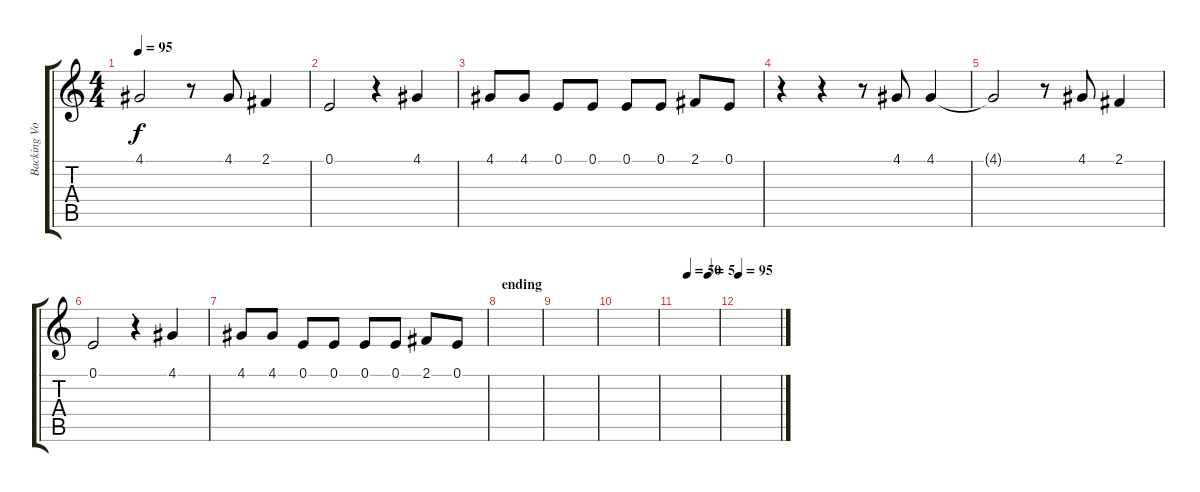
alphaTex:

\track ("Backing Vocals" "Backing Vo") {instrument choiraahs}
\staff {score tabs}
\tuning (E4 B3 G3 D3 A2 E2) {hide}
\ts (4 4)
\tempo 95
\clef g2
\ks c
4.1{t}.2{dy f} r.8 4.1.8 2.1.4 |
0.1.2 r.4 4.1.4 |
4.1.8 4.1.8 0.1.8 0.1.8 0.1.8 0.1.8 2.1.8 0.1.8 |
r.4 r.4 r.8 4.1.8 4.1.4 |
4.1{t}.2 r.8 4.1.8 2.1.4 |
0.1.2 r.4 4.1.4 |
4.1.8 4.1.8 0.1.8 0.1.8 0.1.8 0.1.8 2.1.8 0.1.8 |
\section ("" "ending")
|
|
|
\tempo (50 0.25)
\tempo (5 0.75)
|
\tempo 95
